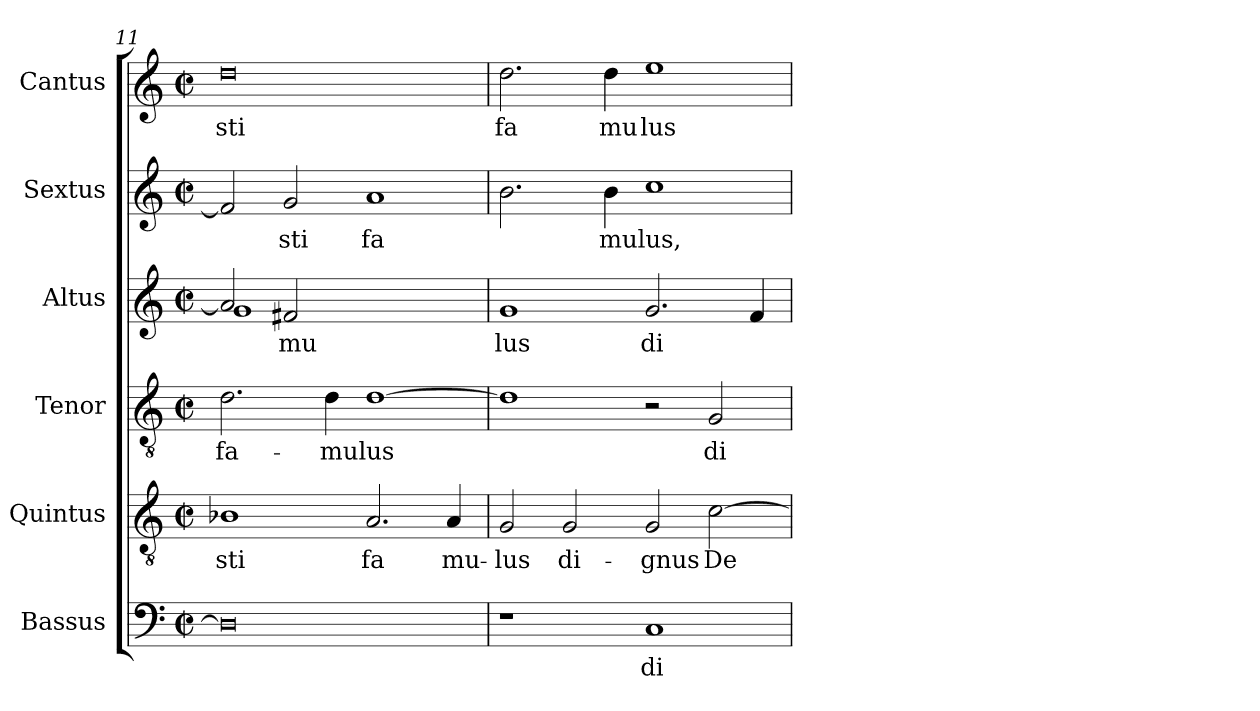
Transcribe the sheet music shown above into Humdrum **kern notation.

**kern	**text	**kern	**text	**kern	**text	**kern	**text	**kern	**text	**kern	**text
*part6	*part6	*part5	*part5	*part4	*part4	*part3	*part3	*part2	*part2	*part1	*part1
*staff6	*staff6	*staff5	*staff5	*staff4	*staff4	*staff3	*staff3	*staff2	*staff2	*staff1	*staff1
*I"Bassus	*	*I"Quintus	*	*I"Tenor	*	*I"Altus	*	*I"Sextus	*	*I"Cantus	*
*clefF4	*	*clefGv2	*	*clefGv2	*	*clefG2	*	*clefG2	*	*clefG2	*
*M2/2	*	*M2/2	*	*M2/2	*	*M2/2	*	*M2/2	*	*M2/2	*
*met(c|)	*	*met(c|)	*	*met(c|)	*	*met(c|)	*	*met(c|)	*	*met(c|)	*
=11	=11	=11	=11	=11	=11	=11	=11	=11	=11	=11	=11
!LO:N:vis=0	!	!	!LO:LY:b:cj	!	!LO:LY:b:cj	!	!	!	!	!LO:N:vis=0	!LO:LY:b:cj
*	*	*	*	*	*	*^	*	*	*	*	*
1D]	.	1B-X	-sti	2.d\	fa-	2a/]	1g	.	2f/]	.	1dd	sti
!	!	!	!	!	!	!	!	!LO:LY:b:cj	!	!LO:LY:b:cj	!	!
.	.	.	.	.	.	2f#X/	.	mu	2g/	sti	.	.
!	!	!	!	!	!LO:LY:b:cj	!	!	!	!	!	!	!
.	.	.	.	4d\	-mulus	.	.	.	.	.	.	.
!	!	!	!LO:LY:b:cj	!	!	!	!	!	!	!LO:LY:b:cj	!	!
1ryy	.	2.A/	fa	[>1d	.	1ryy	1ryy	.	1a	fa	1ryy	.
!	!	!	!LO:LY:b:cj	!	!	!	!	!	!	!	!	!
.	.	4A/	mu-	.	.	.	.	.	.	.	.	.
*	*	*	*	*	*	*v	*v	*	*	*	*	*
=12	=12	=12	=12	=12	=12	=12	=12	=12	=12	=12	=12
!	!	!	!LO:LY:b:cj	!	!	!	!LO:LY:b:cj	!	!	!	!LO:LY:b:cj
1r	.	2G/	-lus	1d]	.	1g	lus	2.b\	.	2.dd\	fa
!	!	!	!LO:LY:b:cj	!	!	!	!	!	!	!	!
.	.	2G/	di-	.	.	.	.	.	.	.	.
!	!	!	!	!	!	!	!	!	!LO:LY:b	!	!LO:LY:b:cj
.	.	.	.	.	.	.	.	4b\	mulus,	4dd\	mu
!	!LO:LY:b:cj	!	!LO:LY:b:cj	!	!	!	!LO:LY:b:cj	!	!	!	!LO:LY:b:cj
1C	di-	2G/	-gnus	2r	.	2.g/	di	1cc	.	1ee	lus
!	!	!	!LO:LY:b	!	!LO:LY:b:cj	!	!	!	!	!	!
.	.	[>2c\	De-	2G/	di-	.	.	.	.	.	.
.	.	.	.	.	.	4f/	.	.	.	.	.
=	=	=	=	=	=	=	=	=	=	=	=
*-	*-	*-	*-	*-	*-	*-	*-	*-	*-	*-	*-
